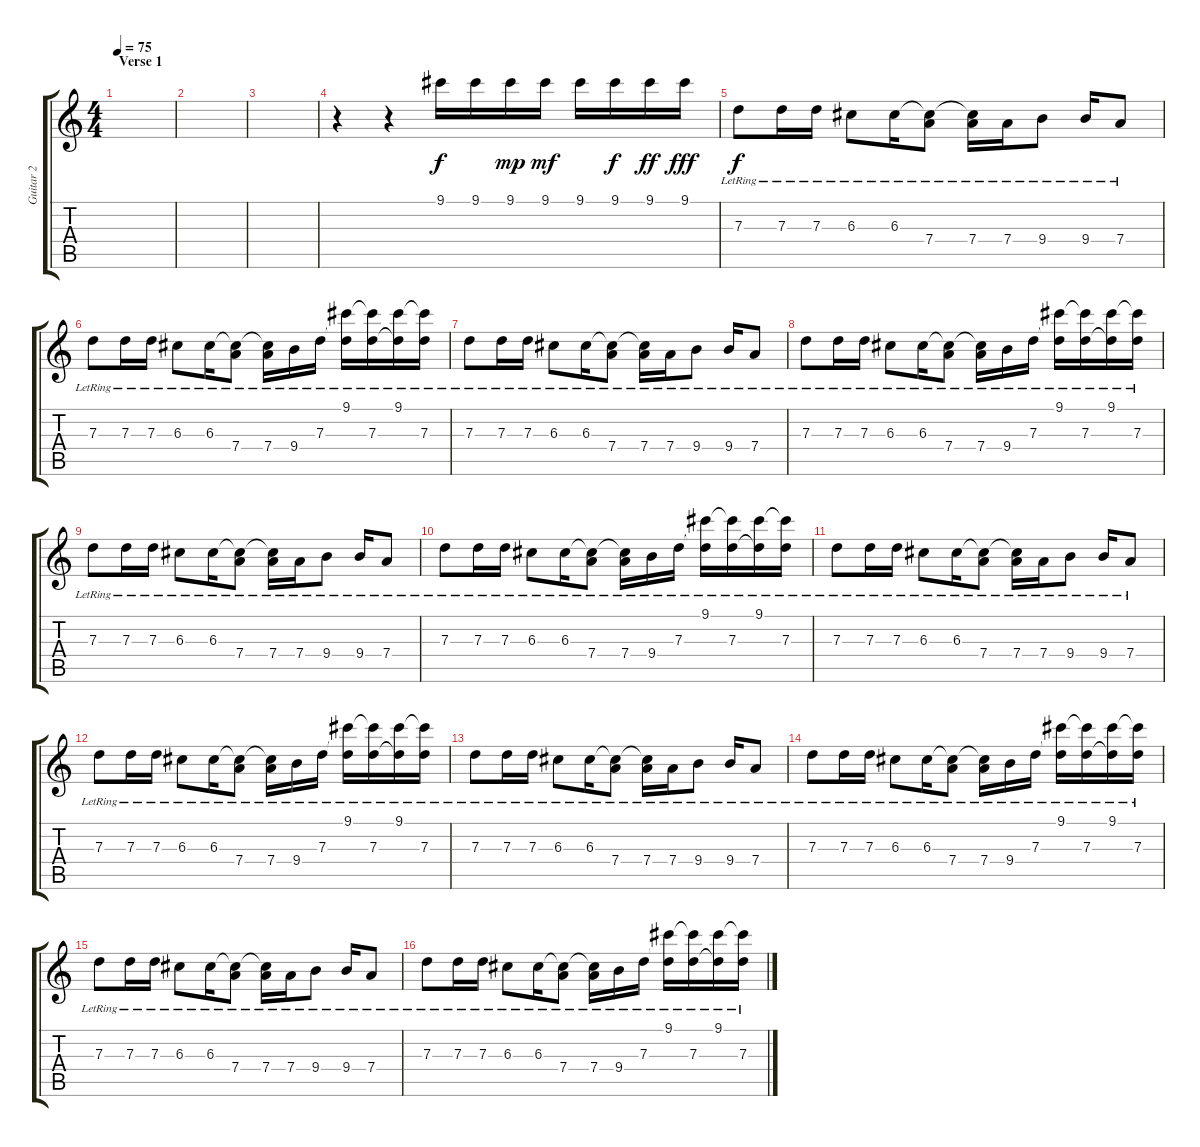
\track ("Guitar 2" "Guitar 2") {instrument electricguitarclean}
\staff {score tabs}
\tuning (E4 B3 G3 D3 A2 E2) {hide}
\ts (4 4)
\section ("" "Verse 1")
\tempo 75
\clef g2
\ks c
|
|
|
r.4 r.4 9.1.16 9.1.16 9.1.16{dy mp} 9.1.16{dy mf} 9.1.16 9.1.16{dy f} 9.1.16{dy ff} 9.1.16{dy fff} |
7.3{lr}.8{dy f} 7.3{lr}.16 7.3{lr}.16 6.3{lr}.8 6.3{lr}.16 (6.3{t} 7.4{lr}).8 (6.3{t} 7.4{lr}).16 7.4{lr}.16 9.4{lr}.8 9.4{lr}.16 7.4{lr}.8 |
7.3{lr}.8 7.3{lr}.16 7.3{lr}.16 6.3{lr}.8 6.3{lr}.16 (6.3{t} 7.4{lr}).8 (6.3{t} 7.4{lr}).16 9.4{lr}.16 7.3{lr}.16 (9.1{lr} 7.3{t}).16 (9.1{t} 7.3{lr}).16 (9.1{lr} 7.3{t}).16 (9.1{t} 7.3{lr}).16 |
7.3{lr}.8 7.3{lr}.16 7.3{lr}.16 6.3{lr}.8 6.3{lr}.16 (6.3{t} 7.4{lr}).8 (6.3{t} 7.4{lr}).16 7.4{lr}.16 9.4{lr}.8 9.4{lr}.16 7.4{lr}.8 |
7.3{lr}.8 7.3{lr}.16 7.3{lr}.16 6.3{lr}.8 6.3{lr}.16 (6.3{t} 7.4{lr}).8 (6.3{t} 7.4{lr}).16 9.4{lr}.16 7.3{lr}.16 (9.1{lr} 7.3{t}).16 (9.1{t} 7.3{lr}).16 (9.1{lr} 7.3{t}).16 (9.1{t} 7.3{lr}).16 |
7.3{lr}.8 7.3{lr}.16 7.3{lr}.16 6.3{lr}.8 6.3{lr}.16 (6.3{t} 7.4{lr}).8 (6.3{t} 7.4{lr}).16 7.4{lr}.16 9.4{lr}.8 9.4{lr}.16 7.4{lr}.8 |
7.3{lr}.8 7.3{lr}.16 7.3{lr}.16 6.3{lr}.8 6.3{lr}.16 (6.3{t} 7.4{lr}).8 (6.3{t} 7.4{lr}).16 9.4{lr}.16 7.3{lr}.16 (9.1{lr} 7.3{t}).16 (9.1{t} 7.3{lr}).16 (9.1{lr} 7.3{t}).16 (9.1{t} 7.3{lr}).16 |
7.3{lr}.8 7.3{lr}.16 7.3{lr}.16 6.3{lr}.8 6.3{lr}.16 (6.3{t} 7.4{lr}).8 (6.3{t} 7.4{lr}).16 7.4{lr}.16 9.4{lr}.8 9.4{lr}.16 7.4{lr}.8 |
7.3{lr}.8 7.3{lr}.16 7.3{lr}.16 6.3{lr}.8 6.3{lr}.16 (6.3{t} 7.4{lr}).8 (6.3{t} 7.4{lr}).16 9.4{lr}.16 7.3{lr}.16 (9.1{lr} 7.3{t}).16 (9.1{t} 7.3{lr}).16 (9.1{lr} 7.3{t}).16 (9.1{t} 7.3{lr}).16 |
7.3{lr}.8 7.3{lr}.16 7.3{lr}.16 6.3{lr}.8 6.3{lr}.16 (6.3{t} 7.4{lr}).8 (6.3{t} 7.4{lr}).16 7.4{lr}.16 9.4{lr}.8 9.4{lr}.16 7.4{lr}.8 |
7.3{lr}.8 7.3{lr}.16 7.3{lr}.16 6.3{lr}.8 6.3{lr}.16 (6.3{t} 7.4{lr}).8 (6.3{t} 7.4{lr}).16 9.4{lr}.16 7.3{lr}.16 (9.1{lr} 7.3{t}).16 (9.1{t} 7.3{lr}).16 (9.1{lr} 7.3{t}).16 (9.1{t} 7.3{lr}).16 |
7.3{lr}.8 7.3{lr}.16 7.3{lr}.16 6.3{lr}.8 6.3{lr}.16 (6.3{t} 7.4{lr}).8 (6.3{t} 7.4{lr}).16 7.4{lr}.16 9.4{lr}.8 9.4{lr}.16 7.4{lr}.8 |
7.3{lr}.8 7.3{lr}.16 7.3{lr}.16 6.3{lr}.8 6.3{lr}.16 (6.3{t} 7.4{lr}).8 (6.3{t} 7.4{lr}).16 9.4{lr}.16 7.3{lr}.16 (9.1{lr} 7.3{t}).16 (9.1{t} 7.3{lr}).16 (9.1{lr} 7.3{t}).16 (9.1{t} 7.3{lr}).16
